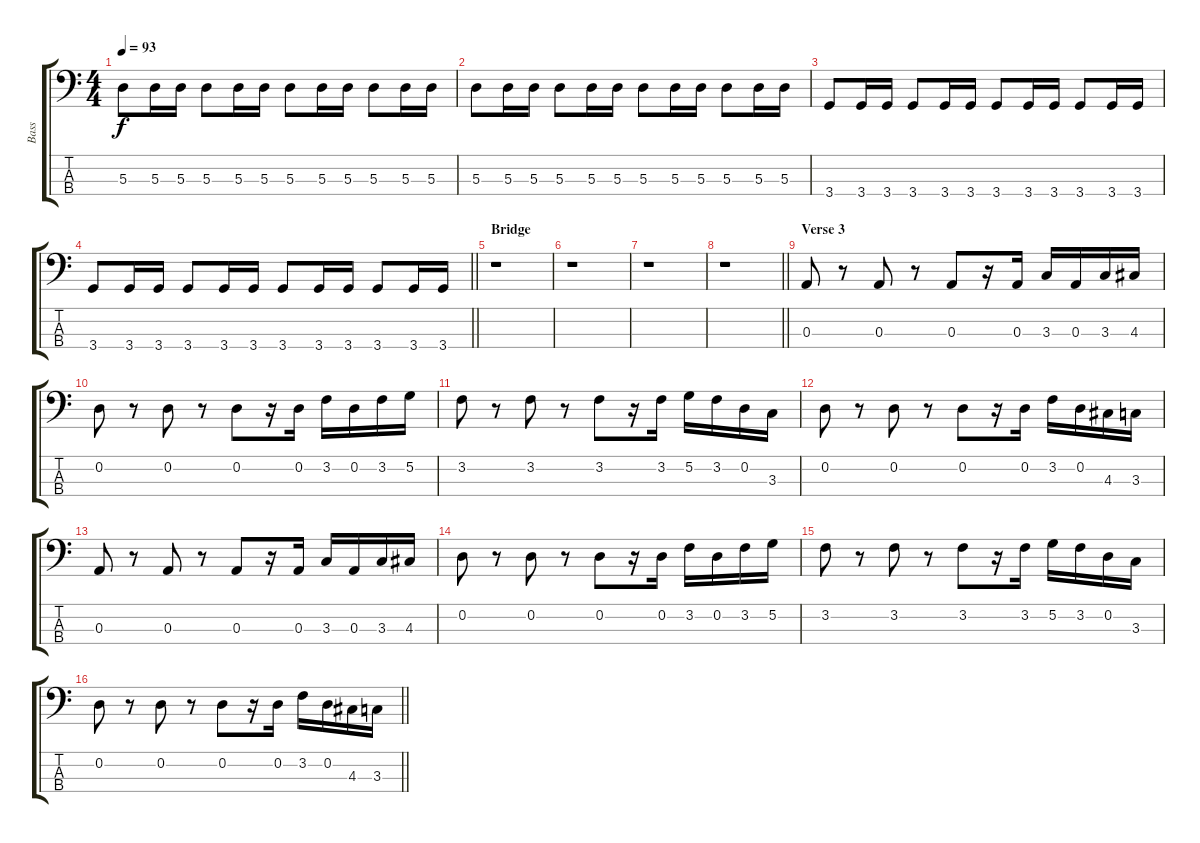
\track ("Bass" "Bass") {instrument electricbassfinger}
\staff {score tabs}
\tuning (G2 D2 A1 E1) {hide}
\ts (4 4)
\tempo 93
\clef f4
\ks c
5.3.8{dy f} 5.3.16 5.3.16 5.3.8 5.3.16 5.3.16 5.3.8 5.3.16 5.3.16 5.3.8 5.3.16 5.3.16 |
5.3.8 5.3.16 5.3.16 5.3.8 5.3.16 5.3.16 5.3.8 5.3.16 5.3.16 5.3.8 5.3.16 5.3.16 |
3.4.8 3.4.16 3.4.16 3.4.8 3.4.16 3.4.16 3.4.8 3.4.16 3.4.16 3.4.8 3.4.16 3.4.16 |
\barLineRight lightlight
3.4.8 3.4.16 3.4.16 3.4.8 3.4.16 3.4.16 3.4.8 3.4.16 3.4.16 3.4.8 3.4.16 3.4.16 |
\section ("" "Bridge")
r.1 |
r.1 |
r.1 |
\barLineRight lightlight
r.1 |
\section ("" "Verse 3")
0.3.8 r.8 0.3.8 r.8 0.3.8 r.16 0.3.16 3.3.16 0.3.16 3.3.16 4.3.16 |
0.2.8 r.8 0.2.8 r.8 0.2.8 r.16 0.2.16 3.2.16 0.2.16 3.2.16 5.2.16 |
3.2.8 r.8 3.2.8 r.8 3.2.8 r.16 3.2.16 5.2.16 3.2.16 0.2.16 3.3.16 |
0.2.8 r.8 0.2.8 r.8 0.2.8 r.16 0.2.16 3.2.16 0.2.16 4.3.16 3.3.16 |
0.3.8 r.8 0.3.8 r.8 0.3.8 r.16 0.3.16 3.3.16 0.3.16 3.3.16 4.3.16 |
0.2.8 r.8 0.2.8 r.8 0.2.8 r.16 0.2.16 3.2.16 0.2.16 3.2.16 5.2.16 |
3.2.8 r.8 3.2.8 r.8 3.2.8 r.16 3.2.16 5.2.16 3.2.16 0.2.16 3.3.16 |
\barLineRight lightlight
0.2.8 r.8 0.2.8 r.8 0.2.8 r.16 0.2.16 3.2.16 0.2.16 4.3.16 3.3.16
